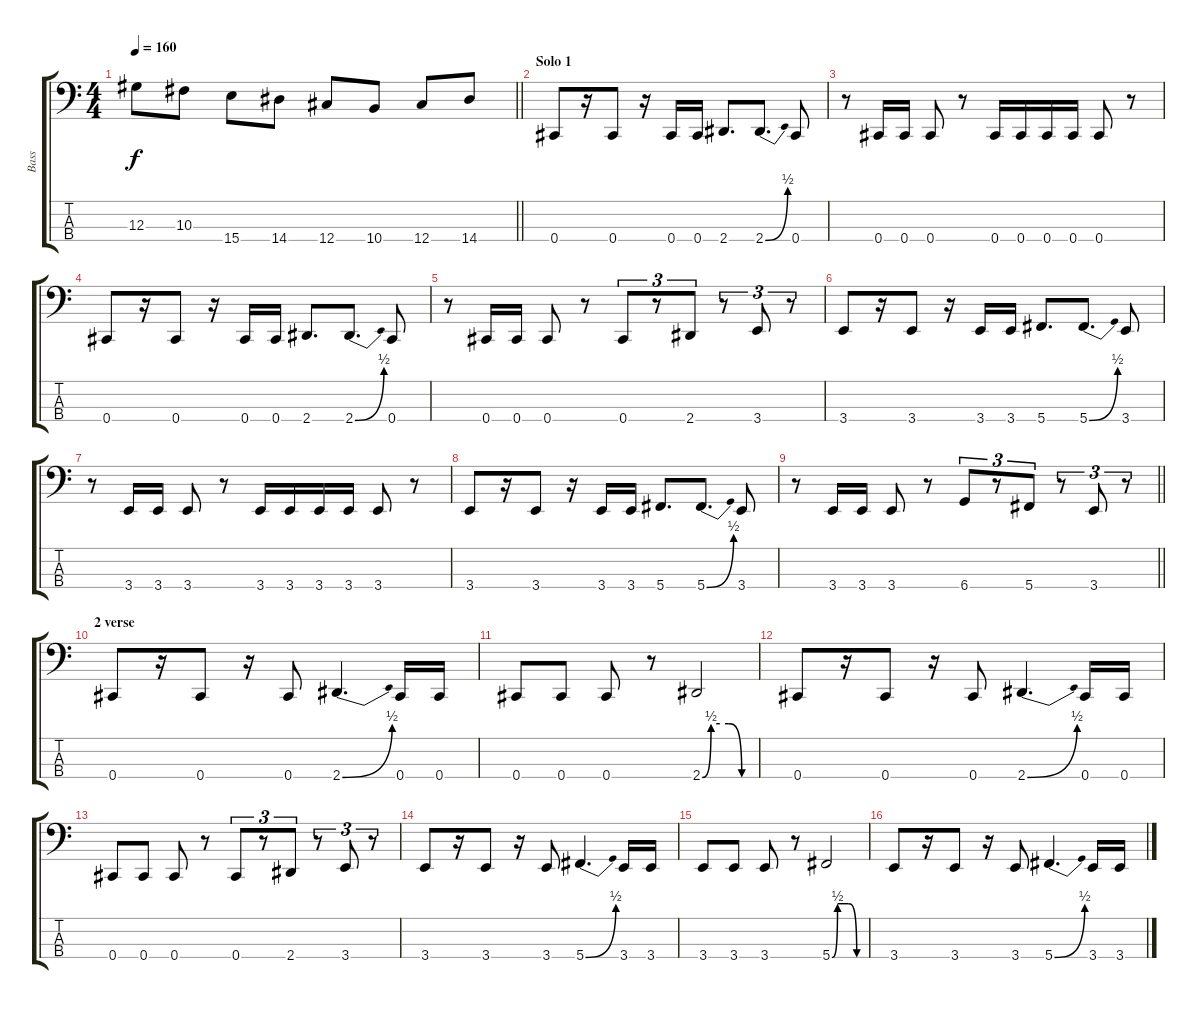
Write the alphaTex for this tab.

\track ("Bass" "Bass") {instrument electricbassfinger}
\staff {score tabs}
\tuning (Gb2 Db2 Ab1 Db1) {hide}
\ts (4 4)
\tempo 160
\clef f4
\barLineRight lightlight
\ks c
12.3.8{dy f} 10.3.8 15.4.8 14.4.8 12.4.8 10.4.8 12.4.8 14.4.8 |
\section ("" "Solo 1")
0.4.8 r.16 0.4.8 r.16 0.4.16 0.4.16 2.4.8{d} 2.4{be (bend 0 0 60 2)}.8{d} 0.4.8 |
r.8 0.4.16 0.4.16 0.4.8 r.8 0.4.16 0.4.16 0.4.16 0.4.16 0.4.8 r.8 |
0.4.8 r.16 0.4.8 r.16 0.4.16 0.4.16 2.4.8{d} 2.4{be (bend 0 0 60 2)}.8{d} 0.4.8 |
r.8 0.4.16 0.4.16 0.4.8 r.8 0.4.8{tu (3 2)} r.8{tu (3 2)} 2.4.8{tu (3 2)} r.8{tu (3 2)} 3.4.8{tu (3 2)} r.8{tu (3 2)} |
3.4.8 r.16 3.4.8 r.16 3.4.16 3.4.16 5.4.8{d} 5.4{be (bend 0 0 60 2)}.8{d} 3.4.8 |
r.8 3.4.16 3.4.16 3.4.8 r.8 3.4.16 3.4.16 3.4.16 3.4.16 3.4.8 r.8 |
3.4.8 r.16 3.4.8 r.16 3.4.16 3.4.16 5.4.8{d} 5.4{be (bend 0 0 60 2)}.8{d} 3.4.8 |
\barLineRight lightlight
r.8 3.4.16 3.4.16 3.4.8 r.8 6.4.8{tu (3 2)} r.8{tu (3 2)} 5.4.8{tu (3 2)} r.8{tu (3 2)} 3.4.8{tu (3 2)} r.8{tu (3 2)} |
\section ("" "2 verse")
0.4.8 r.16 0.4.8 r.16 0.4.8 2.4{be (bend 0 0 60 2)}.4{d} 0.4.16 0.4.16 |
0.4.8 0.4.8 0.4.8 r.8 2.4{be (custom 0 0 10 2 20 2 30 2 45 0 60 0)}.2 |
0.4.8 r.16 0.4.8 r.16 0.4.8 2.4{be (bend 0 0 60 2)}.4{d} 0.4.16 0.4.16 |
0.4.8 0.4.8 0.4.8 r.8 0.4.8{tu (3 2)} r.8{tu (3 2)} 2.4.8{tu (3 2)} r.8{tu (3 2)} 3.4.8{tu (3 2)} r.8{tu (3 2)} |
3.4.8 r.16 3.4.8 r.16 3.4.8 5.4{be (bend 0 0 60 2)}.4{d} 3.4.16 3.4.16 |
3.4.8 3.4.8 3.4.8 r.8 5.4{be (custom 0 0 10 2 20 2 30 2 45 0 60 0)}.2 |
3.4.8 r.16 3.4.8 r.16 3.4.8 5.4{be (bend 0 0 60 2)}.4{d} 3.4.16 3.4.16
